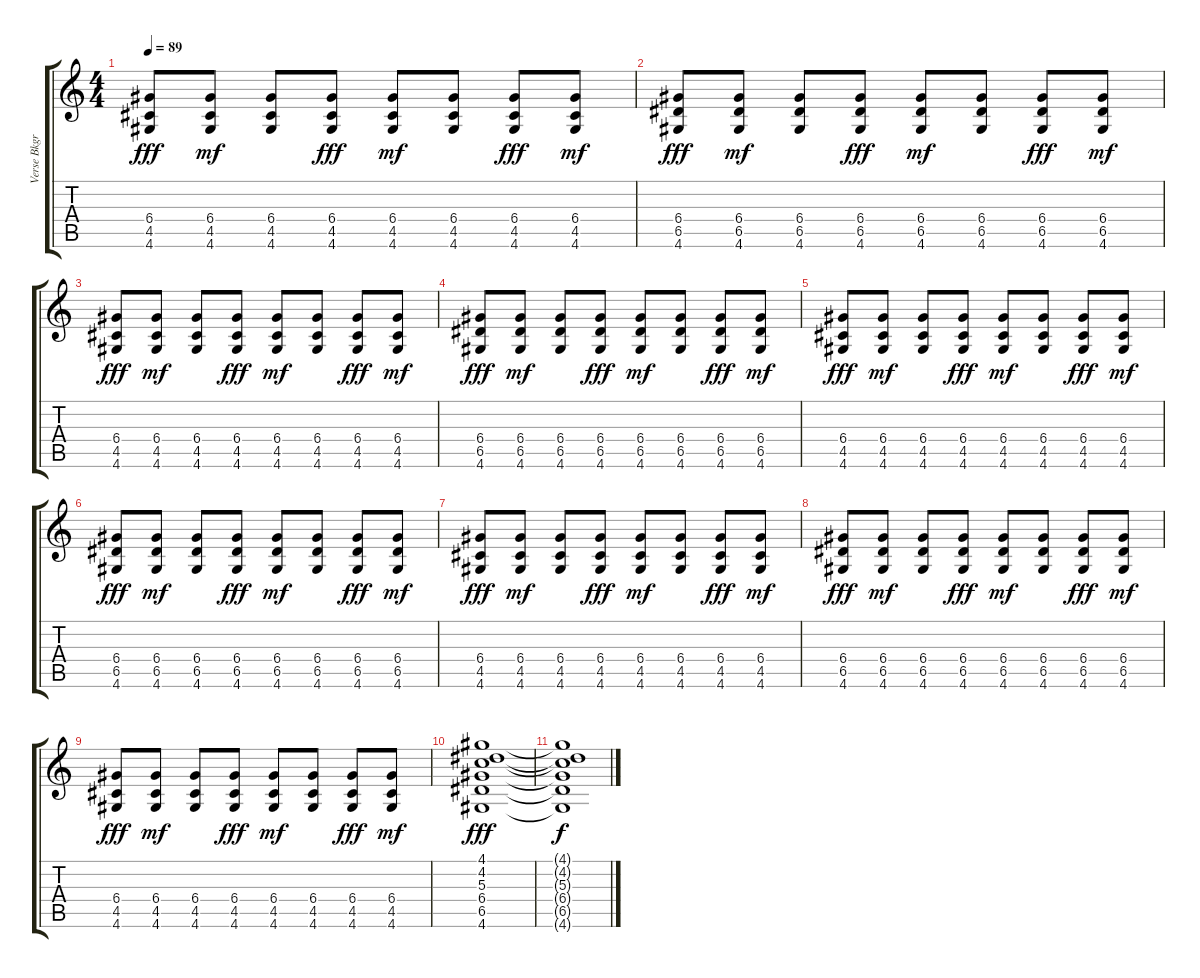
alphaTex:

\track ("Verse Bkgrd. Slow Guitar" "Verse Bkgr") {instrument electricguitarjazz}
\staff {score tabs}
\tuning (E4 B3 G3 D3 A2 E2) {hide}
\ts (4 4)
\tempo 89
\clef g2
\ks c
(6.4 4.5 4.6).8{dy fff} (6.4 4.5 4.6).8{dy mf} (6.4 4.5 4.6).8 (6.4 4.5 4.6).8{dy fff} (6.4 4.5 4.6).8{dy mf} (6.4 4.5 4.6).8 (6.4 4.5 4.6).8{dy fff} (6.4 4.5 4.6).8{dy mf} |
(6.4 6.5 4.6).8{dy fff} (6.4 6.5 4.6).8{dy mf} (6.4 6.5 4.6).8 (6.4 6.5 4.6).8{dy fff} (6.4 6.5 4.6).8{dy mf} (6.4 6.5 4.6).8 (6.4 6.5 4.6).8{dy fff} (6.4 6.5 4.6).8{dy mf} |
(6.4 4.5 4.6).8{dy fff} (6.4 4.5 4.6).8{dy mf} (6.4 4.5 4.6).8 (6.4 4.5 4.6).8{dy fff} (6.4 4.5 4.6).8{dy mf} (6.4 4.5 4.6).8 (6.4 4.5 4.6).8{dy fff} (6.4 4.5 4.6).8{dy mf} |
(6.4 6.5 4.6).8{dy fff} (6.4 6.5 4.6).8{dy mf} (6.4 6.5 4.6).8 (6.4 6.5 4.6).8{dy fff} (6.4 6.5 4.6).8{dy mf} (6.4 6.5 4.6).8 (6.4 6.5 4.6).8{dy fff} (6.4 6.5 4.6).8{dy mf} |
(6.4 4.5 4.6).8{dy fff} (6.4 4.5 4.6).8{dy mf} (6.4 4.5 4.6).8 (6.4 4.5 4.6).8{dy fff} (6.4 4.5 4.6).8{dy mf} (6.4 4.5 4.6).8 (6.4 4.5 4.6).8{dy fff} (6.4 4.5 4.6).8{dy mf} |
(6.4 6.5 4.6).8{dy fff} (6.4 6.5 4.6).8{dy mf} (6.4 6.5 4.6).8 (6.4 6.5 4.6).8{dy fff} (6.4 6.5 4.6).8{dy mf} (6.4 6.5 4.6).8 (6.4 6.5 4.6).8{dy fff} (6.4 6.5 4.6).8{dy mf} |
(6.4 4.5 4.6).8{dy fff} (6.4 4.5 4.6).8{dy mf} (6.4 4.5 4.6).8 (6.4 4.5 4.6).8{dy fff} (6.4 4.5 4.6).8{dy mf} (6.4 4.5 4.6).8 (6.4 4.5 4.6).8{dy fff} (6.4 4.5 4.6).8{dy mf} |
(6.4 6.5 4.6).8{dy fff} (6.4 6.5 4.6).8{dy mf} (6.4 6.5 4.6).8 (6.4 6.5 4.6).8{dy fff} (6.4 6.5 4.6).8{dy mf} (6.4 6.5 4.6).8 (6.4 6.5 4.6).8{dy fff} (6.4 6.5 4.6).8{dy mf} |
(6.4 4.5 4.6).8{dy fff} (6.4 4.5 4.6).8{dy mf} (6.4 4.5 4.6).8 (6.4 4.5 4.6).8{dy fff} (6.4 4.5 4.6).8{dy mf} (6.4 4.5 4.6).8 (6.4 4.5 4.6).8{dy fff} (6.4 4.5 4.6).8{dy mf} |
(4.1 4.2 5.3 6.4 6.5 4.6).1{dy fff} |
(4.1{t} 4.2{t} 5.3{t} 6.4{t} 6.5{t} 4.6{t}).1{dy f}
